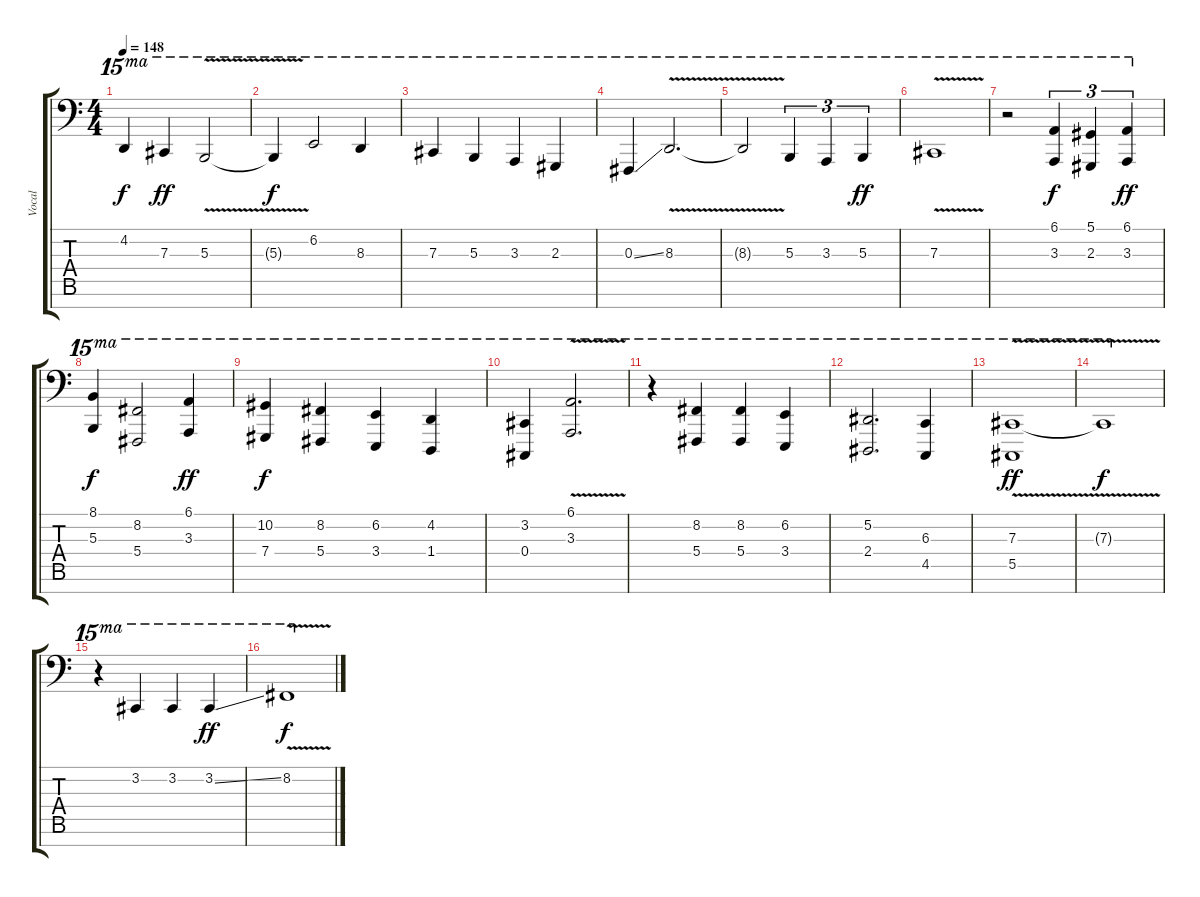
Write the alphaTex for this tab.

\track ("Vocal" "Vocal") {instrument sopranosax}
\staff {score tabs}
\tuning (Eb4 Bb3 Gb3 Db3 Ab2 Eb2 Bb1) {hide}
\ts (4 4)
\tempo 148
\clef f4
\ks c
4.2.4{ot 15ma dy f} 7.3.4{ot 15ma dy ff} 5.3{v}.2{ot 15ma} |
5.3{t}.4{ot 15ma dy f} 6.2.2{ot 15ma} 8.3.4{ot 15ma} |
7.3.4{ot 15ma} 5.3.4{ot 15ma} 3.3.4{ot 15ma} 2.3.4{ot 15ma} |
0.3{ss}.4{ot 15ma} 8.3{v}.2{d ot 15ma} |
8.3{t}.2{ot 15ma} 5.3.4{tu (3 2) ot 15ma} 3.3.4{tu (3 2) ot 15ma} 5.3.4{tu (3 2) ot 15ma dy ff} |
7.3{v}.1{ot 15ma} |
r.2{ot 15ma} (6.1 3.3).4{tu (3 2) ot 15ma dy f} (5.1 2.3).4{tu (3 2) ot 15ma} (6.1 3.3).4{tu (3 2) ot 15ma dy ff} |
(8.1 5.3).4{ot 15ma dy f} (8.2 5.4).2{ot 15ma} (6.1 3.3).4{ot 15ma dy ff} |
(10.2 7.4).4{ot 15ma dy f} (8.2 5.4).4{ot 15ma} (6.2 3.4).4{ot 15ma} (4.2 1.4).4{ot 15ma} |
(3.2 0.4).4{ot 15ma} (6.1{v} 3.3{v}).2{d ot 15ma} |
r.4{ot 15ma} (8.2 5.4).4{ot 15ma} (8.2 5.4).4{ot 15ma} (6.2 3.4).4{ot 15ma} |
(5.2 2.4).2{d ot 15ma} (6.3 4.5).4{ot 15ma} |
(7.3{v} 5.5).1{ot 15ma dy ff} |
7.3{t}.1{ot 15ma dy f} |
r.4{ot 15ma} 3.2.4{ot 15ma} 3.2.4{ot 15ma} 3.2{ss}.4{ot 15ma dy ff} |
8.2{v}.1{ot 15ma dy f}
